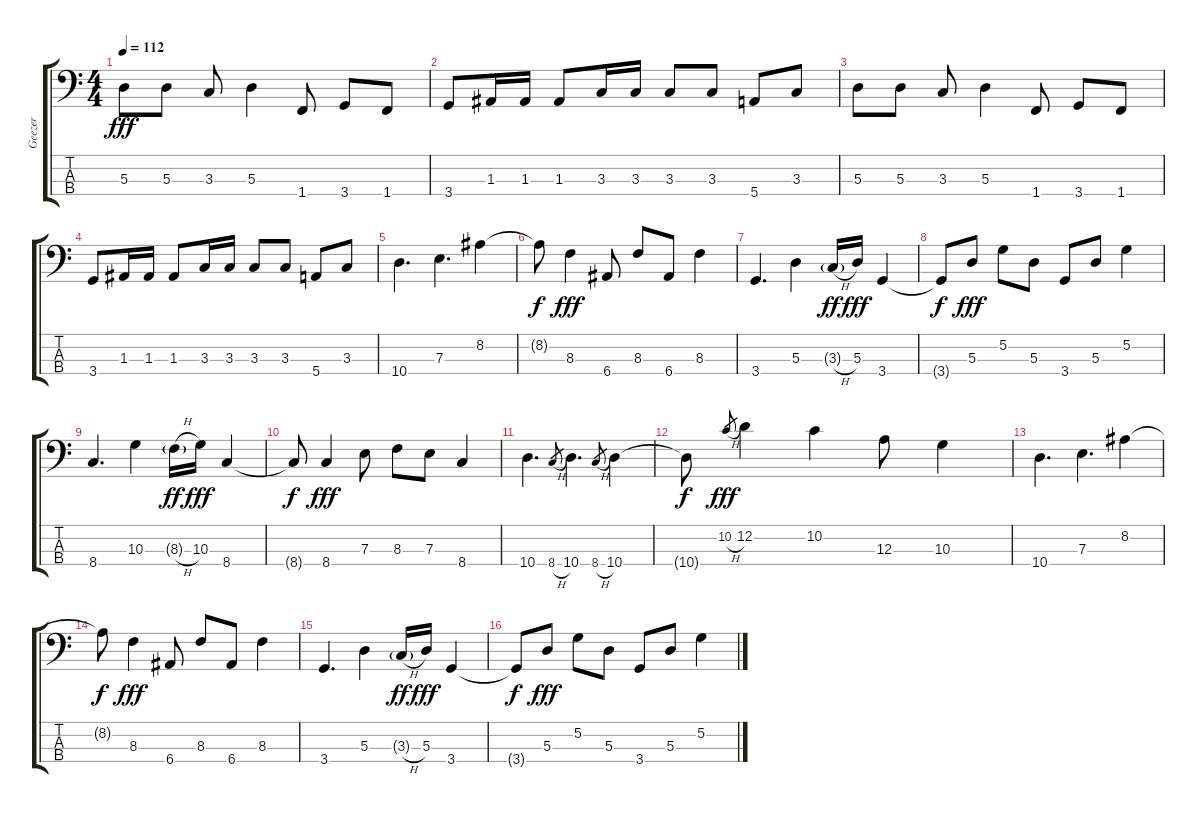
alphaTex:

\track ("Geezer" "Geezer") {instrument electricbassfinger}
\staff {score tabs}
\tuning (G2 D2 A1 E1) {hide}
\ts (4 4)
\tempo 112
\clef f4
\ks c
5.3.8{dy fff} 5.3.8 3.3.8 5.3.4 1.4.8 3.4.8 1.4.8 |
3.4.8 1.3.16 1.3.16 1.3.8 3.3.16 3.3.16 3.3.8 3.3.8 5.4.8 3.3.8 |
5.3.8 5.3.8 3.3.8 5.3.4 1.4.8 3.4.8 1.4.8 |
3.4.8 1.3.16 1.3.16 1.3.8 3.3.16 3.3.16 3.3.8 3.3.8 5.4.8 3.3.8 |
10.4.4{d} 7.3.4{d} 8.2.4 |
8.2{t}.8{dy f} 8.3.4{dy fff} 6.4.8 8.3.8 6.4.8 8.3.4 |
3.4.4{d} 5.3.4 3.3{h g}.16{dy ff} 5.3.16{dy fff} 3.4.4 |
3.4{t}.8{dy f} 5.3.8{dy fff} 5.2.8 5.3.8 3.4.8 5.3.8 5.2.4 |
8.4.4{d} 10.3.4 8.3{h g}.16{dy ff} 10.3.16{dy fff} 8.4.4 |
8.4{t}.8{dy f} 8.4.4{dy fff} 7.3.8 8.3.8 7.3.8 8.4.4 |
10.4.4{d} 8.4{h}.8{gr} 10.4.4{d} 8.4{h}.8{gr} 10.4.4 |
10.4{t}.8{dy f} 10.2{h}.8{gr dy fff} 12.2.4 10.2.4 12.3.8 10.3.4 |
10.4.4{d} 7.3.4{d} 8.2.4 |
8.2{t}.8{dy f} 8.3.4{dy fff} 6.4.8 8.3.8 6.4.8 8.3.4 |
3.4.4{d} 5.3.4 3.3{h g}.16{dy ff} 5.3.16{dy fff} 3.4.4 |
3.4{t}.8{dy f} 5.3.8{dy fff} 5.2.8 5.3.8 3.4.8 5.3.8 5.2.4
